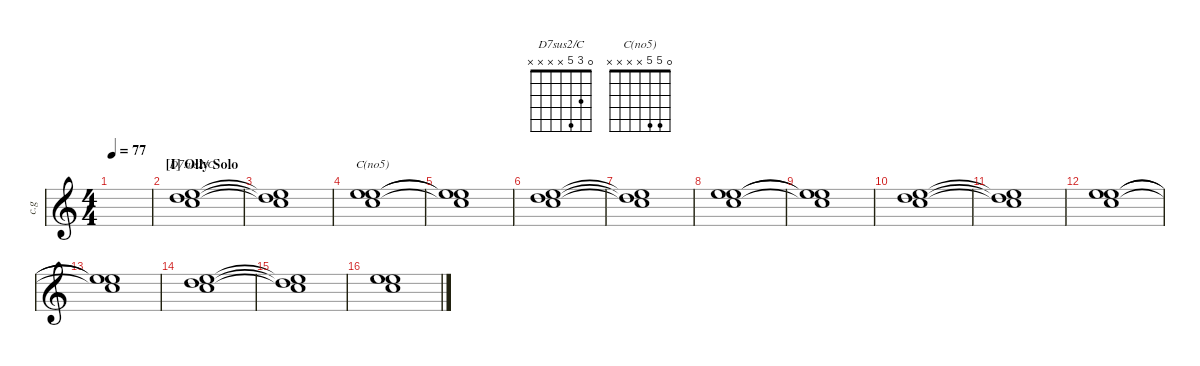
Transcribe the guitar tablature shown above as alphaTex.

\defaultSystemsLayout 4
\hideDynamics
\bracketExtendMode nobrackets
\otherSystemsTrackNameOrientation horizontal
\track ("Clean Guitar" "c.g") {instrument electricguitarclean}
\staff {score}
\tuning (E4 B3 G3 D3 A2 E2 A1)
\chord ("D7sus2/C" 0 3 5 x x x x) {showfingering false}
\chord ("C(no5)" 0 5 5 x x x x) {showfingering false}
\ts (4 4)
\tempo 77
\clef g2
\ks c
|
\section ("I" "Olly Solo")
(3.2 0.1 5.3).1{bu 60 ch "D7sus2/C"} |
(3.2{t} 0.1{t} 5.3{t}).1 |
(5.3 0.1 5.2).1{bu 59 ch "C(no5)"} |
(5.3{t} 0.1{t} 5.2{t}).1 |
(3.2 0.1 5.3).1{bu 60} |
(3.2{t} 0.1{t} 5.3{t}).1 |
(5.3 0.1 5.2).1{bu 59} |
(5.3{t} 0.1{t} 5.2{t}).1 |
(3.2 0.1 5.3).1{bu 60} |
(3.2{t} 0.1{t} 5.3{t}).1 |
(5.3 0.1 5.2).1{bu 59} |
(5.3{t} 0.1{t} 5.2{t}).1 |
(3.2 0.1 5.3).1{bu 60} |
(3.2{t} 0.1{t} 5.3{t}).1 |
(5.3 0.1 5.2).1{bu 59}
